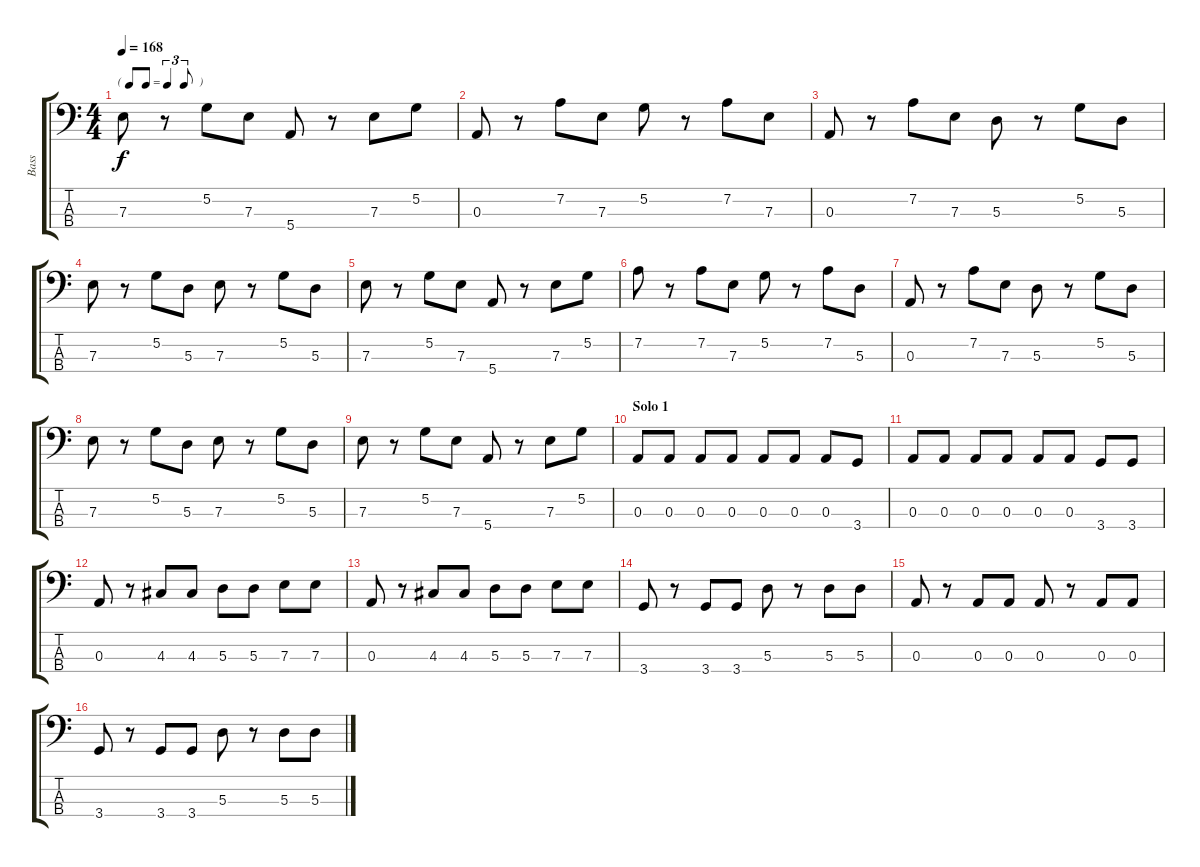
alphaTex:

\track ("Bass" "Bass") {instrument electricbassfinger}
\staff {score tabs}
\tuning (G2 D2 A1 E1) {hide}
\ts (4 4)
\tf triplet8th
\tempo 168
\clef f4
\ks c
7.3.8{dy f} r.8 5.2.8 7.3.8 5.4.8 r.8 7.3.8 5.2.8 |
0.3.8 r.8 7.2.8 7.3.8 5.2.8 r.8 7.2.8 7.3.8 |
0.3.8 r.8 7.2.8 7.3.8 5.3.8 r.8 5.2.8 5.3.8 |
7.3.8 r.8 5.2.8 5.3.8 7.3.8 r.8 5.2.8 5.3.8 |
7.3.8 r.8 5.2.8 7.3.8 5.4.8 r.8 7.3.8 5.2.8 |
7.2.8 r.8 7.2.8 7.3.8 5.2.8 r.8 7.2.8 5.3.8 |
0.3.8 r.8 7.2.8 7.3.8 5.3.8 r.8 5.2.8 5.3.8 |
7.3.8 r.8 5.2.8 5.3.8 7.3.8 r.8 5.2.8 5.3.8 |
7.3.8 r.8 5.2.8 7.3.8 5.4.8 r.8 7.3.8 5.2.8 |
\section ("" "Solo 1")
0.3.8 0.3.8 0.3.8 0.3.8 0.3.8 0.3.8 0.3.8 3.4.8 |
0.3.8 0.3.8 0.3.8 0.3.8 0.3.8 0.3.8 3.4.8 3.4.8 |
0.3.8 r.8 4.3.8 4.3.8 5.3.8 5.3.8 7.3.8 7.3.8 |
0.3.8 r.8 4.3.8 4.3.8 5.3.8 5.3.8 7.3.8 7.3.8 |
3.4.8 r.8 3.4.8 3.4.8 5.3.8 r.8 5.3.8 5.3.8 |
0.3.8 r.8 0.3.8 0.3.8 0.3.8 r.8 0.3.8 0.3.8 |
3.4.8 r.8 3.4.8 3.4.8 5.3.8 r.8 5.3.8 5.3.8
